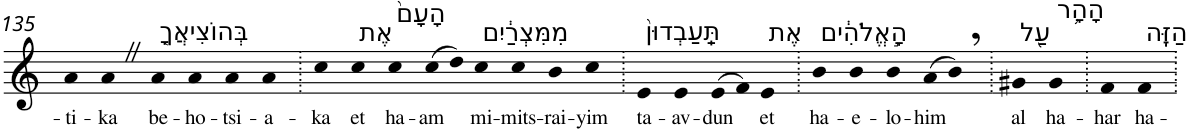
**kern	**text
*part1	*part1
*staff1	*staff1
*I"Piano	*
*I'Pno	*
!!LO:PB:g=z
*clefG2	*
*k[]	*
=135	=135
!	!LO:LY:b
4a	-ti-
!	!LO:LY:b
4aZ	-ka
!LO:TX:a:t=בְּהוֹצִיאֲךָ֤	!
!	!LO:LY:b
4a	be-
!	!LO:LY:b
4a	-ho-
!	!LO:LY:b
4a	-tsi-
!	!LO:LY:b
4a	-a-
=136.	=136.
!	!LO:LY:b
4cc	-ka
!LO:TX:a:t=אֶת	!
!	!LO:LY:b
4cc	et
!LO:TX:a:t=הָעָם֙	!
!	!LO:LY:b
4cc	ha-
!	!LO:LY:b
(>8cc	-am
8dd)	.
!LO:TX:a:t=מִמִּצְרַ֔יִם	!
!	!LO:LY:b
4cc	mi-
!	!LO:LY:b
4cc	-mits-
!	!LO:LY:b
4b	-rai-
!	!LO:LY:b
4cc	-yim
=137.	=137.
!LO:TX:a:t=תַּֽעַבְדוּן֙	!
!	!LO:LY:b
4e	ta-
!	!LO:LY:b
4e	-av-
!	!LO:LY:b
(>8e	-dun
8f)	.
!LO:TX:a:t=אֶת	!
!	!LO:LY:b
4e	et
=138.	=138.
!LO:TX:a:t=הָ֣אֱלֹהִ֔ים	!
!	!LO:LY:b
4b	ha-
!	!LO:LY:b
4b	-e-
!	!LO:LY:b
4b	-lo-
!	!LO:LY:b
(>8a	-him
8b,)	.
=139.	=139.
!LO:TX:a:t=עַ֖ל	!
!	!LO:LY:b
4g#X	al
!LO:TX:a:t=הָהָ֥ר	!
!	!LO:LY:b
4g#	ha-
=140.	=140.
!	!LO:LY:b
4f	-har
!LO:TX:a:t=הַזֶּֽה	!
!	!LO:LY:b
4f	ha-
=.	=.
*-	*-
